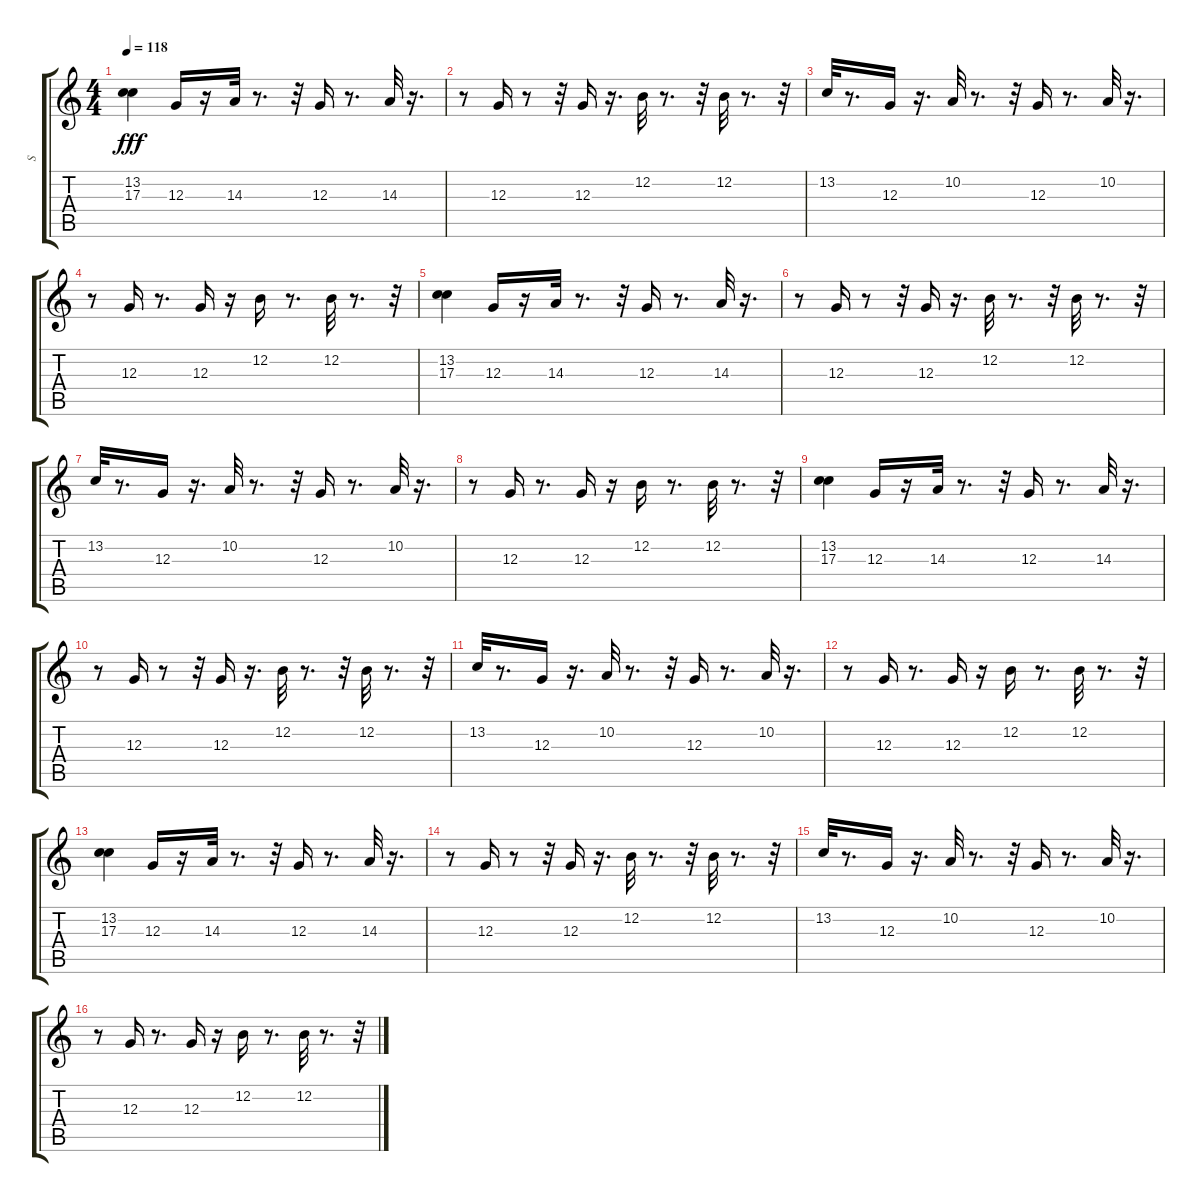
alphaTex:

\track ("S" "S") {instrument stringensemble1}
\staff {score tabs}
\tuning (E4 B3 G3 D3 A2 E2) {hide}
\ts (4 4)
\tempo 118
\clef g2
\ks c
(13.2 17.3).4{dy fff} 12.3.16 r.16 14.3.32 r.8{d} r.32 12.3.16 r.8{d} 14.3.32 r.16{d} |
r.8 12.3.16 r.8 r.32 12.3.16 r.16{d} 12.2.32 r.8{d} r.32 12.2.32 r.8{d} r.32 |
13.2.32 r.8{d} 12.3.16 r.16{d} 10.2.32 r.8{d} r.32 12.3.16 r.8{d} 10.2.32 r.16{d} |
r.8 12.3.16 r.8{d} 12.3.16 r.16 12.2.16 r.8{d} 12.2.32 r.8{d} r.32 |
(13.2 17.3).4 12.3.16 r.16 14.3.32 r.8{d} r.32 12.3.16 r.8{d} 14.3.32 r.16{d} |
r.8 12.3.16 r.8 r.32 12.3.16 r.16{d} 12.2.32 r.8{d} r.32 12.2.32 r.8{d} r.32 |
13.2.32 r.8{d} 12.3.16 r.16{d} 10.2.32 r.8{d} r.32 12.3.16 r.8{d} 10.2.32 r.16{d} |
r.8 12.3.16 r.8{d} 12.3.16 r.16 12.2.16 r.8{d} 12.2.32 r.8{d} r.32 |
(13.2 17.3).4 12.3.16 r.16 14.3.32 r.8{d} r.32 12.3.16 r.8{d} 14.3.32 r.16{d} |
r.8 12.3.16 r.8 r.32 12.3.16 r.16{d} 12.2.32 r.8{d} r.32 12.2.32 r.8{d} r.32 |
13.2.32 r.8{d} 12.3.16 r.16{d} 10.2.32 r.8{d} r.32 12.3.16 r.8{d} 10.2.32 r.16{d} |
r.8 12.3.16 r.8{d} 12.3.16 r.16 12.2.16 r.8{d} 12.2.32 r.8{d} r.32 |
(13.2 17.3).4 12.3.16 r.16 14.3.32 r.8{d} r.32 12.3.16 r.8{d} 14.3.32 r.16{d} |
r.8 12.3.16 r.8 r.32 12.3.16 r.16{d} 12.2.32 r.8{d} r.32 12.2.32 r.8{d} r.32 |
13.2.32 r.8{d} 12.3.16 r.16{d} 10.2.32 r.8{d} r.32 12.3.16 r.8{d} 10.2.32 r.16{d} |
r.8 12.3.16 r.8{d} 12.3.16 r.16 12.2.16 r.8{d} 12.2.32 r.8{d} r.32
